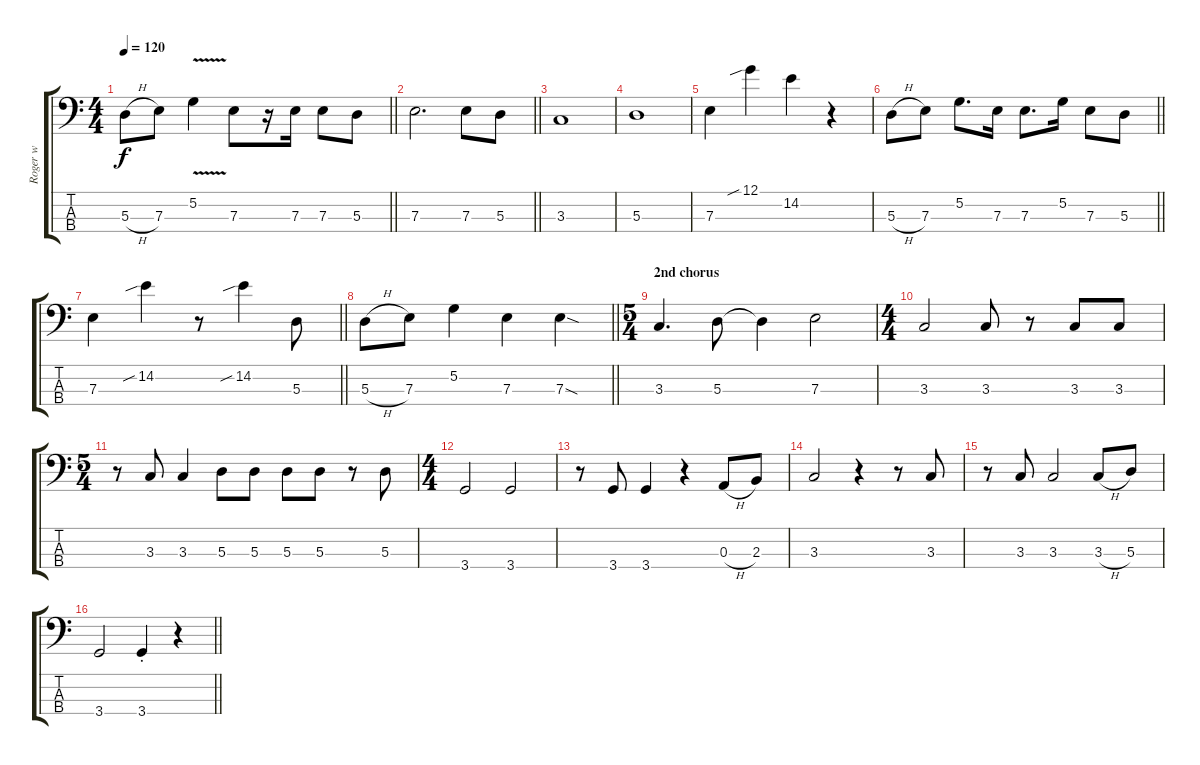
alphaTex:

\track ("Roger w" "Roger w") {instrument electricbasspick}
\staff {score tabs}
\tuning (G2 D2 A1 E1) {hide}
\ts (4 4)
\tempo 120
\clef f4
\barLineRight lightlight
\ks c
5.3{h}.8{dy f} 7.3.8 5.2{v}.4 7.3.8 r.16 7.3.16 7.3.8 5.3.8 |
\barLineRight lightlight
7.3.2{d} 7.3.8 5.3.8 |
3.3.1 |
5.3.1 |
7.3.4 12.1{sib}.4 14.2.4 r.4 |
\barLineRight lightlight
5.3{h}.8 7.3.8 5.2.8{d} 7.3.16 7.3.8{d} 5.2.16 7.3.8 5.3.8 |
\barLineRight lightlight
7.3.4 14.2{sib}.4 r.8 14.2{sib}.4 5.3.8 |
\barLineRight lightlight
5.3{h}.8 7.3.8 5.2.4 7.3.4 7.3{sod}.4 |
\ts (5 4)
\section ("" "2nd chorus")
3.3.4{d} 5.3.8 5.3{t}.4 7.3.2 |
\ts (4 4)
3.3.2 3.3.8 r.8 3.3.8 3.3.8 |
\ts (5 4)
r.8 3.3.8 3.3.4 5.3.8 5.3.8 5.3.8 5.3.8 r.8 5.3.8 |
\ts (4 4)
3.4.2 3.4.2 |
r.8 3.4.8 3.4.4 r.4 0.3{h}.8 2.3.8 |
3.3.2 r.4 r.8 3.3.8 |
r.8 3.3.8 3.3.2 3.3{h}.8 5.3.8 |
\barLineRight lightlight
3.4.2 3.4{st}.4 r.4
